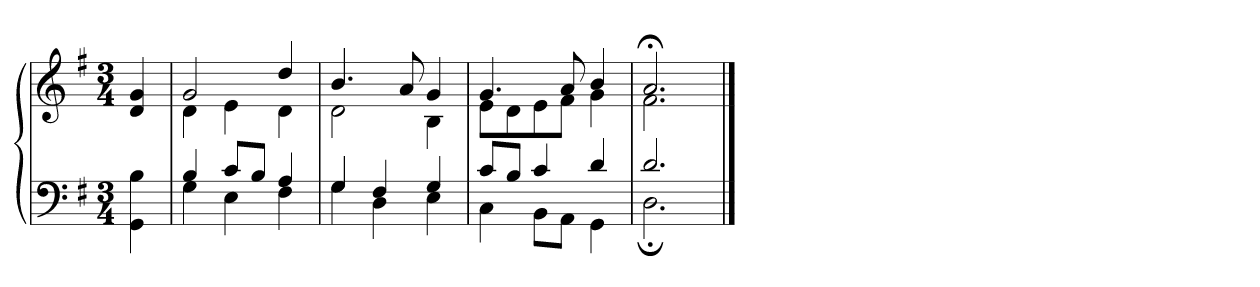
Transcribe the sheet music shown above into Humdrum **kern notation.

**kern	**kern
*part1	*part1
*staff2	*staff1
*clefF4	*clefG2
*k[f#]	*k[f#]
*G:	*G:
*M3/4	*M3/4
=1	=1
4GG 4B	4d 4g
=2	=2
*^	*^
4B	4G	2g	4d
8cL	4E	.	4e
8BJ	.	.	.
4A	4F#	4dd	4d
=3	=3	=3	=3
4G	4G	4.b	2d
4F#	4D	.	.
.	.	8a	.
4G	4E	4g	4B
=4	=4	=4	=4
8cL	4C	4.g	8eL
8BJ	.	.	8d
4c	8BBL	.	8e
.	8AAJ	8a	8f#J
4d	4GG	4b	4g
=5	=5	=5	=5
2.d	2.D;<	2.a;<	2.f#
*v	*v	*	*
*	*v	*v
==	==
*-	*-
